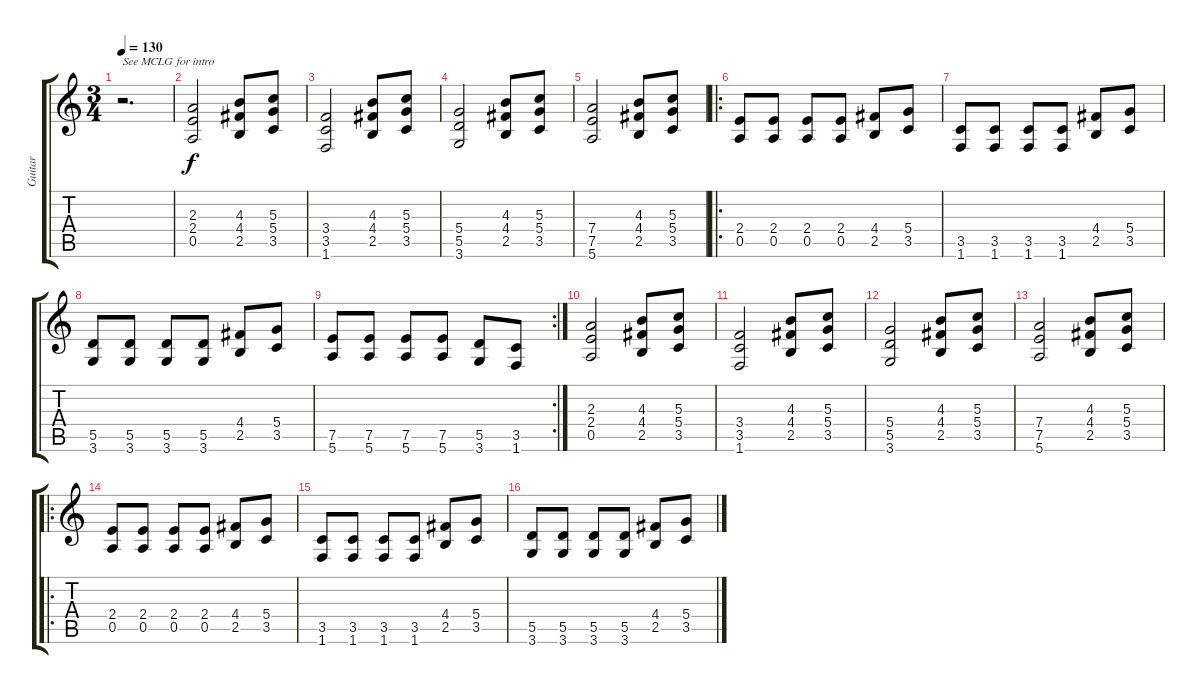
\track ("Guitar" "Guitar") {instrument overdrivenguitar}
\staff {score tabs}
\tuning (E4 B3 G3 D3 A2 E2) {hide}
\ts (3 4)
\tempo 130
\clef g2
\ks c
r.2{d txt "See MCLG for intro" dy f instrument overdrivenguitar} |
(2.3 2.4 0.5).2 (4.3 4.4 2.5).8 (5.3 5.4 3.5).8 |
(3.4 3.5 1.6).2 (4.3 4.4 2.5).8 (5.3 5.4 3.5).8 |
(5.4 5.5 3.6).2 (4.3 4.4 2.5).8 (5.3 5.4 3.5).8 |
(7.4 7.5 5.6).2 (4.3 4.4 2.5).8 (5.3 5.4 3.5).8 |
\ro
(2.4 0.5).8 (2.4 0.5).8 (2.4 0.5).8 (2.4 0.5).8 (4.4 2.5).8 (5.4 3.5).8 |
(3.5 1.6).8 (3.5 1.6).8 (3.5 1.6).8 (3.5 1.6).8 (4.4 2.5).8 (5.4 3.5).8 |
(5.5 3.6).8 (5.5 3.6).8 (5.5 3.6).8 (5.5 3.6).8 (4.4 2.5).8 (5.4 3.5).8 |
\rc 2
(7.5 5.6).8 (7.5 5.6).8 (7.5 5.6).8 (7.5 5.6).8 (5.5 3.6).8 (3.5 1.6).8 |
(2.3 2.4 0.5).2 (4.3 4.4 2.5).8 (5.3 5.4 3.5).8 |
(3.4 3.5 1.6).2 (4.3 4.4 2.5).8 (5.3 5.4 3.5).8 |
(5.4 5.5 3.6).2 (4.3 4.4 2.5).8 (5.3 5.4 3.5).8 |
(7.4 7.5 5.6).2 (4.3 4.4 2.5).8 (5.3 5.4 3.5).8 |
\ro
(2.4 0.5).8 (2.4 0.5).8 (2.4 0.5).8 (2.4 0.5).8 (4.4 2.5).8 (5.4 3.5).8 |
(3.5 1.6).8 (3.5 1.6).8 (3.5 1.6).8 (3.5 1.6).8 (4.4 2.5).8 (5.4 3.5).8 |
(5.5 3.6).8 (5.5 3.6).8 (5.5 3.6).8 (5.5 3.6).8 (4.4 2.5).8 (5.4 3.5).8
